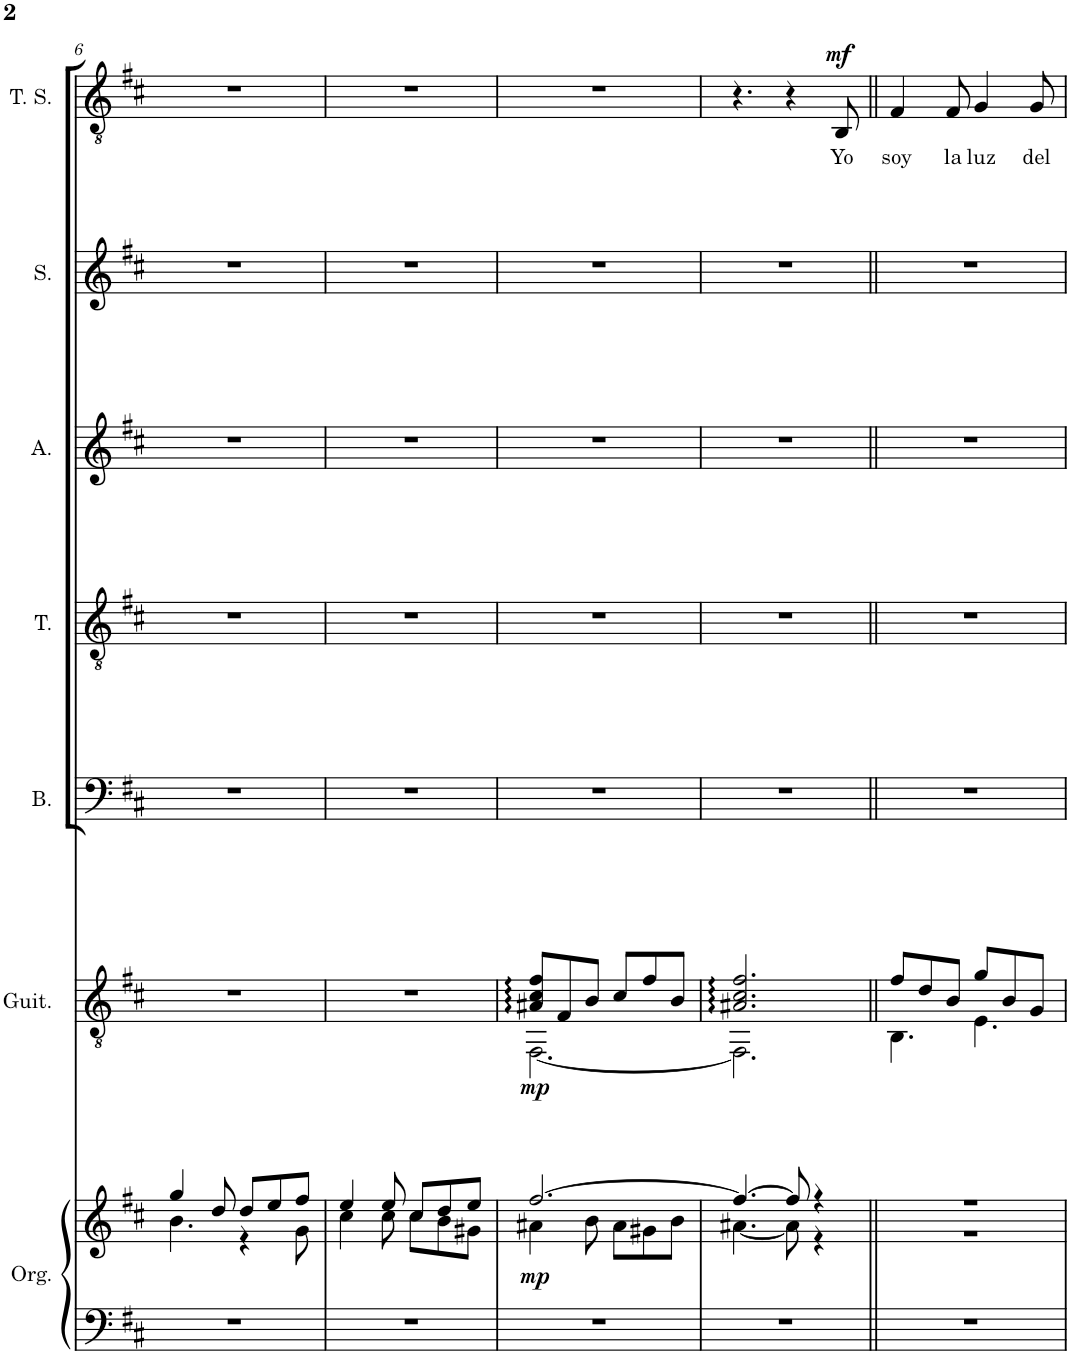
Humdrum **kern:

**kern	**kern	**dynam	**kern	**dynam	**kern	**kern	**kern	**kern	**kern	**text	**dynam
*part7	*part7	*part7	*part6	*part6	*part5	*part4	*part3	*part2	*part1	*part1	*part1
*staff8	*staff7	*staff7/8	*staff6	*staff6	*staff5	*staff4	*staff3	*staff2	*staff1	*staff1	*staff1
*I"Órgano	*	*	*I"Guitarra acústica	*	*I"Bajo	*I"Tenor	*I"Alto	*I"Soprano	*I"Tenor Solista	*	*
*	*	*	*I'Guit.	*	*I'B.	*I'T.	*I'A.	*I'S.	*I'T. S.	*	*
!!LO:PB:g=z
*clefF4	*clefG2	*	*clefGv2	*	*clefF4	*clefGv2	*clefG2	*clefG2	*clefGv2	*	*
*k[f#c#]	*k[f#c#]	*	*k[f#c#]	*	*k[f#c#]	*k[f#c#]	*k[f#c#]	*k[f#c#]	*k[f#c#]	*	*
*M6/8	*M6/8	*	*M6/8	*	*M6/8	*M6/8	*M6/8	*M6/8	*M6/8	*	*
=6	=6	=6	=6	=6	=6	=6	=6	=6	=6	=6	=6
*	*^	*	*	*	*	*	*	*	*	*	*
2.r	4gg/	4.b\	.	2.r	.	2.r	2.r	2.r	2.r	2.r	.	.
.	8dd/	.	.	.	.	.	.	.	.	.	.	.
.	8dd/L	4r	.	.	.	.	.	.	.	.	.	.
.	8ee/	.	.	.	.	.	.	.	.	.	.	.
.	8ff#/J	8g\	.	.	.	.	.	.	.	.	.	.
=7	=7	=7	=7	=7	=7	=7	=7	=7	=7	=7	=7	=7
2.r	4ee/	4cc#\	.	2.r	.	2.r	2.r	2.r	2.r	2.r	.	.
.	8ee/	8cc#\	.	.	.	.	.	.	.	.	.	.
.	8cc#/L	8cc#\L	.	.	.	.	.	.	.	.	.	.
.	8dd/	8b\	.	.	.	.	.	.	.	.	.	.
.	8ee/J	8g#X\J	.	.	.	.	.	.	.	.	.	.
=8	=8	=8	=8	=8	=8	=8	=8	=8	=8	=8	=8	=8
*	*	*	*	*^	*	*	*	*	*	*	*	*
!	!	!	!LO:DY:b	!	!	!LO:DY:b	!	!	!	!	!	!	!
2.r	[2.ff#/	4a#X\	mp	8A#X/ 8c#/ 8f#/L	[2.FF#\	mp	2.r	2.r	2.r	2.r	2.r	.	.
.	.	.	.	8F#/	.	.	.	.	.	.	.	.	.
.	.	8b\	.	8B/J	.	.	.	.	.	.	.	.	.
.	.	8a#\L	.	8c#/L	.	.	.	.	.	.	.	.	.
.	.	8g#X\	.	8f#/	.	.	.	.	.	.	.	.	.
.	.	8b\J	.	8B/J	.	.	.	.	.	.	.	.	.
=9	=9	=9	=9	=9	=9	=9	=9	=9	=9	=9	=9	=9	=9
2.r	4.ff#/_	[4.a#X\	.	2.A#X/ 2.c#/ 2.f#/	2.FF#\]	.	2.r	2.r	2.r	2.r	4.r	.	.
.	8ff#/]	8a#\]	.	.	.	.	.	.	.	.	4r	.	.
.	4r	4r	.	.	.	.	.	.	.	.	.	.	.
!	!	!	!	!	!	!	!	!	!	!	!	!LO:LY:b	!LO:DY:a
.	.	.	.	.	.	.	.	.	.	.	8BB/	Yo	mf
=10||	=10||	=10||	=10||	=10||	=10||	=10||	=10||	=10||	=10||	=10||	=10||	=10||	=10||
!	!	!	!	!	!	!	!	!	!	!	!	!LO:LY:b	!
2.r	2.r	2.r	.	8f#/L	4.BB\	.	2.r	2.r	2.r	2.r	4F#/	soy	.
.	.	.	.	8d/	.	.	.	.	.	.	.	.	.
!	!	!	!	!	!	!	!	!	!	!	!	!LO:LY:b	!
.	.	.	.	8B/J	.	.	.	.	.	.	8F#/	la	.
!	!	!	!	!	!	!	!	!	!	!	!	!LO:LY:b	!
.	.	.	.	8g/L	4.E\	.	.	.	.	.	4G/	luz	.
.	.	.	.	8B/	.	.	.	.	.	.	.	.	.
!	!	!	!	!	!	!	!	!	!	!	!	!LO:LY:b	!
.	.	.	.	8G/J	.	.	.	.	.	.	8G/	del	.
*	*v	*v	*	*	*	*	*	*	*	*	*	*	*
*	*	*	*v	*v	*	*	*	*	*	*	*	*
=	=	=	=	=	=	=	=	=	=	=	=
*-	*-	*-	*-	*-	*-	*-	*-	*-	*-	*-	*-
